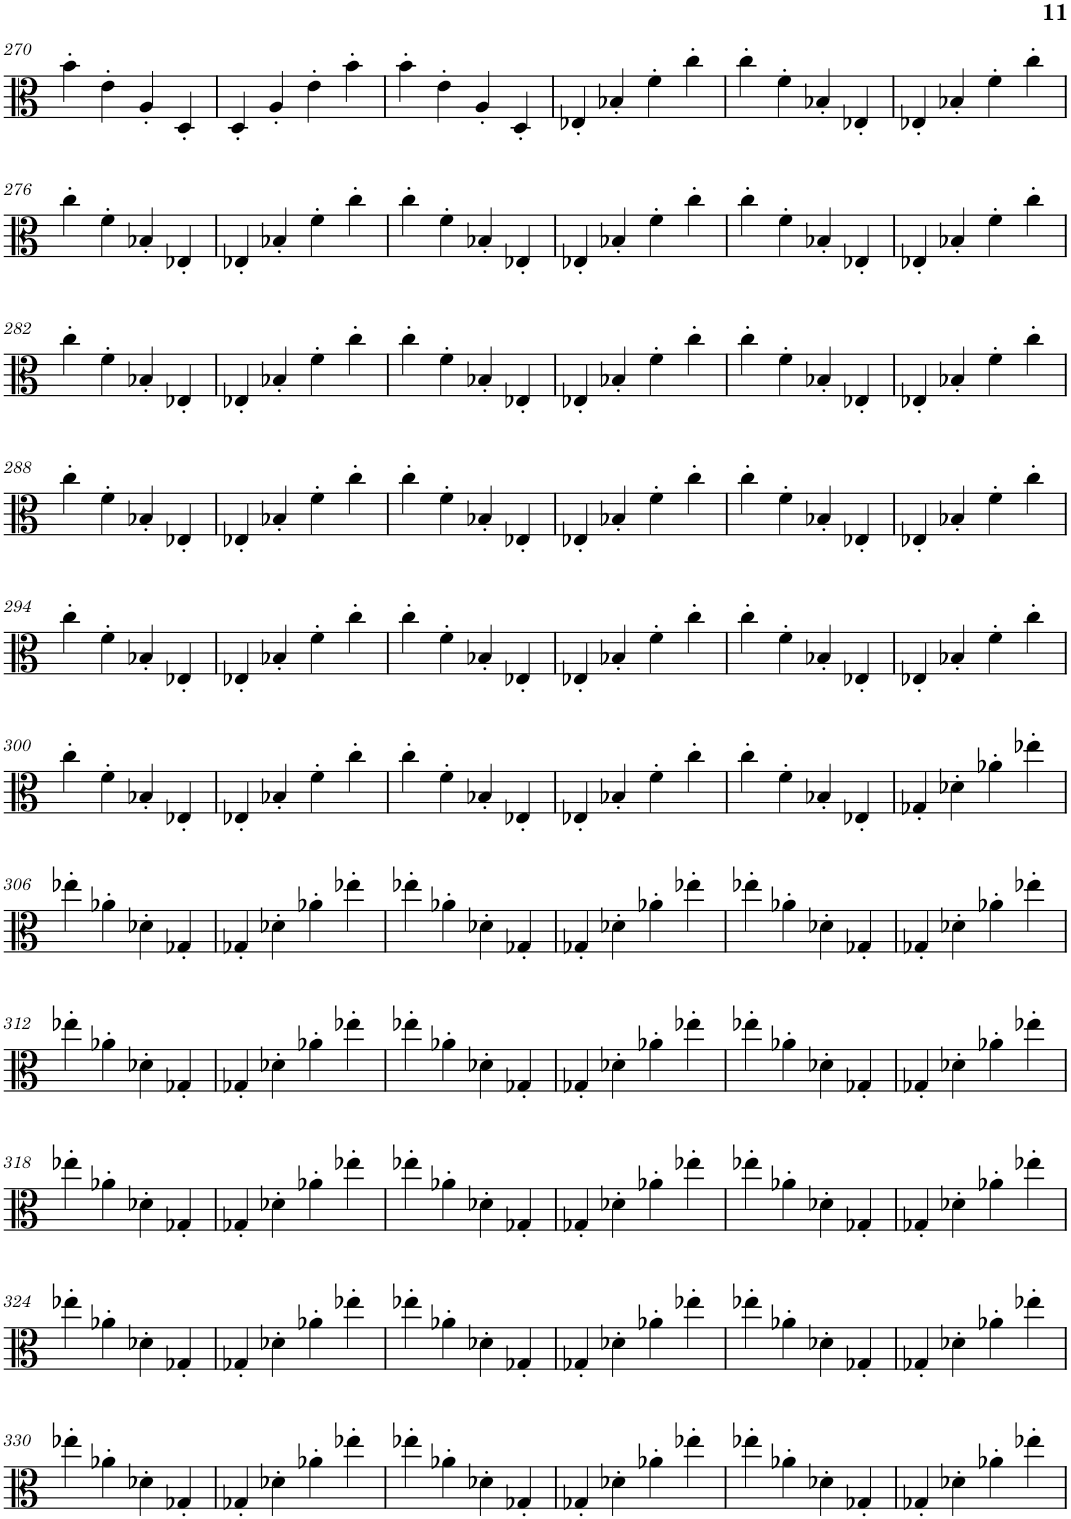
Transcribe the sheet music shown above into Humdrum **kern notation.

**kern
*part1
*staff1
*I"Viola
*I'Vla.
!!LO:PB:g=z
*clefC3
*k[]
*M2/2
=270
4b'\
4e'\
4A'/
4D'/
=271
4D'/
4A'/
4e'\
4b'\
=272
4b'\
4e'\
4A'/
4D'/
=273
4E-X'/
4B-X'/
4f'\
4cc'\
=274
4cc'\
4f'\
4B-X'/
4E-X'/
=275
4E-X'/
4B-X'/
4f'\
4cc'\
!!LO:LB:g=z
=276
4cc'\
4f'\
4B-X'/
4E-X'/
=277
4E-X'/
4B-X'/
4f'\
4cc'\
=278
4cc'\
4f'\
4B-X'/
4E-X'/
=279
4E-X'/
4B-X'/
4f'\
4cc'\
=280
4cc'\
4f'\
4B-X'/
4E-X'/
=281
4E-X'/
4B-X'/
4f'\
4cc'\
!!LO:LB:g=z
=282
4cc'\
4f'\
4B-X'/
4E-X'/
=283
4E-X'/
4B-X'/
4f'\
4cc'\
=284
4cc'\
4f'\
4B-X'/
4E-X'/
=285
4E-X'/
4B-X'/
4f'\
4cc'\
=286
4cc'\
4f'\
4B-X'/
4E-X'/
=287
4E-X'/
4B-X'/
4f'\
4cc'\
!!LO:LB:g=z
=288
4cc'\
4f'\
4B-X'/
4E-X'/
=289
4E-X'/
4B-X'/
4f'\
4cc'\
=290
4cc'\
4f'\
4B-X'/
4E-X'/
=291
4E-X'/
4B-X'/
4f'\
4cc'\
=292
4cc'\
4f'\
4B-X'/
4E-X'/
=293
4E-X'/
4B-X'/
4f'\
4cc'\
!!LO:LB:g=z
=294
4cc'\
4f'\
4B-X'/
4E-X'/
=295
4E-X'/
4B-X'/
4f'\
4cc'\
=296
4cc'\
4f'\
4B-X'/
4E-X'/
=297
4E-X'/
4B-X'/
4f'\
4cc'\
=298
4cc'\
4f'\
4B-X'/
4E-X'/
=299
4E-X'/
4B-X'/
4f'\
4cc'\
!!LO:LB:g=z
=300
4cc'\
4f'\
4B-X'/
4E-X'/
=301
4E-X'/
4B-X'/
4f'\
4cc'\
=302
4cc'\
4f'\
4B-X'/
4E-X'/
=303
4E-X'/
4B-X'/
4f'\
4cc'\
=304
4cc'\
4f'\
4B-X'/
4E-X'/
=305
4G-X'/
4d-X'\
4a-X'\
4ee-X'\
!!LO:LB:g=z
=306
4ee-X'\
4a-X'\
4d-X'\
4G-X'/
=307
4G-X'/
4d-X'\
4a-X'\
4ee-X'\
=308
4ee-X'\
4a-X'\
4d-X'\
4G-X'/
=309
4G-X'/
4d-X'\
4a-X'\
4ee-X'\
=310
4ee-X'\
4a-X'\
4d-X'\
4G-X'/
=311
4G-X'/
4d-X'\
4a-X'\
4ee-X'\
!!LO:LB:g=z
=312
4ee-X'\
4a-X'\
4d-X'\
4G-X'/
=313
4G-X'/
4d-X'\
4a-X'\
4ee-X'\
=314
4ee-X'\
4a-X'\
4d-X'\
4G-X'/
=315
4G-X'/
4d-X'\
4a-X'\
4ee-X'\
=316
4ee-X'\
4a-X'\
4d-X'\
4G-X'/
=317
4G-X'/
4d-X'\
4a-X'\
4ee-X'\
!!LO:LB:g=z
=318
4ee-X'\
4a-X'\
4d-X'\
4G-X'/
=319
4G-X'/
4d-X'\
4a-X'\
4ee-X'\
=320
4ee-X'\
4a-X'\
4d-X'\
4G-X'/
=321
4G-X'/
4d-X'\
4a-X'\
4ee-X'\
=322
4ee-X'\
4a-X'\
4d-X'\
4G-X'/
=323
4G-X'/
4d-X'\
4a-X'\
4ee-X'\
!!LO:LB:g=z
=324
4ee-X'\
4a-X'\
4d-X'\
4G-X'/
=325
4G-X'/
4d-X'\
4a-X'\
4ee-X'\
=326
4ee-X'\
4a-X'\
4d-X'\
4G-X'/
=327
4G-X'/
4d-X'\
4a-X'\
4ee-X'\
=328
4ee-X'\
4a-X'\
4d-X'\
4G-X'/
=329
4G-X'/
4d-X'\
4a-X'\
4ee-X'\
!!LO:LB:g=z
=330
4ee-X'\
4a-X'\
4d-X'\
4G-X'/
=331
4G-X'/
4d-X'\
4a-X'\
4ee-X'\
=332
4ee-X'\
4a-X'\
4d-X'\
4G-X'/
=333
4G-X'/
4d-X'\
4a-X'\
4ee-X'\
=334
4ee-X'\
4a-X'\
4d-X'\
4G-X'/
=335
4G-X'/
4d-X'\
4a-X'\
4ee-X'\
=
*-
